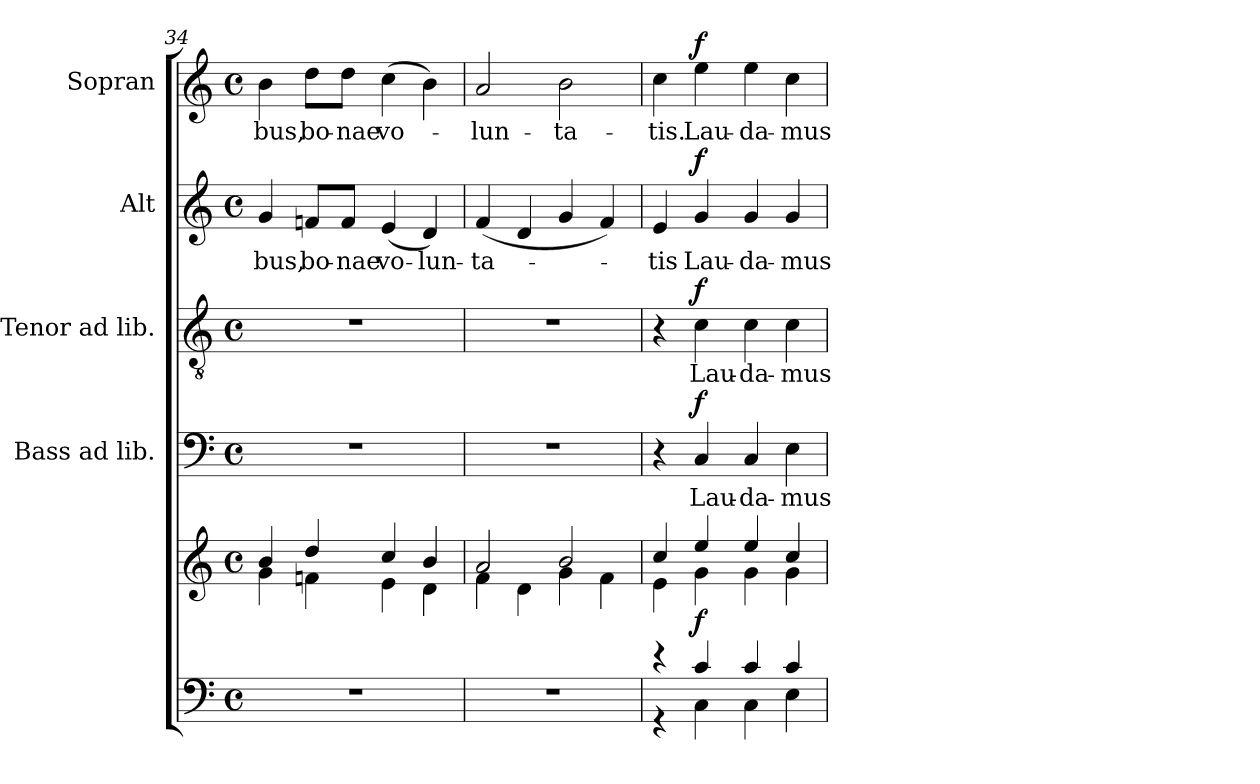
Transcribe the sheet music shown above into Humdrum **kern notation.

**kern	**kern	**dynam	**kern	**text	**dynam	**kern	**text	**dynam	**kern	**text	**dynam	**kern	**text	**dynam
*part5	*part5	*part5	*part4	*part4	*part4	*part3	*part3	*part3	*part2	*part2	*part2	*part1	*part1	*part1
*staff6	*staff5	*staff5/6	*staff4	*staff4	*staff4	*staff3	*staff3	*staff3	*staff2	*staff2	*staff2	*staff1	*staff1	*staff1
*	*	*	*I"Bass ad lib.	*	*	*I"Tenor ad lib.	*	*	*I"Alt	*	*	*I"Sopran	*	*
*	*	*	*I'B.	*	*	*I'T.	*	*	*I'A.	*	*	*I'S.	*	*
*clefF4	*clefG2	*	*clefF4	*	*	*clefGv2	*	*	*clefG2	*	*	*clefG2	*	*
*k[]	*k[]	*	*k[]	*	*	*k[]	*	*	*k[]	*	*	*k[]	*	*
*C:	*C:	*	*C:	*	*	*C:	*	*	*C:	*	*	*C:	*	*
*M4/4	*M4/4	*	*M4/4	*	*	*M4/4	*	*	*M4/4	*	*	*M4/4	*	*
*met(c)	*met(c)	*	*met(c)	*	*	*met(c)	*	*	*met(c)	*	*	*met(c)	*	*
=34	=34	=34	=34	=34	=34	=34	=34	=34	=34	=34	=34	=34	=34	=34
*	*^	*	*	*	*	*	*	*	*	*	*	*	*	*
!	!	!	!	!	!	!	!	!	!	!	!LO:LY:b	!	!	!LO:LY:b	!
1r	4b/	4g\	.	1r	.	.	1r	.	.	4g/	-bus,	.	4b\	-bus,	.
!	!	!	!	!	!	!	!	!	!	!	!LO:LY:b	!	!	!LO:LY:b	!
.	4dd/	4fn\	.	.	.	.	.	.	.	8fn/L	bo-	.	8dd\L	bo-	.
!	!	!	!	!	!	!	!	!	!	!	!LO:LY:b	!	!	!LO:LY:b	!
.	.	.	.	.	.	.	.	.	.	8f/J	-nae	.	8dd\J	-nae	.
!	!	!	!	!	!	!	!	!	!	!	!LO:LY:b	!	!	!LO:LY:b	!
.	4cc/	4e\	.	.	.	.	.	.	.	(<4e/	vo-	.	(>4cc\	vo-	.
!	!	!	!	!	!	!	!	!	!	!	!LO:LY:b	!	!	!	!
.	4b/	4d\	.	.	.	.	.	.	.	4d/)	-lun-	.	4b\)	.	.
=35	=35	=35	=35	=35	=35	=35	=35	=35	=35	=35	=35	=35	=35	=35	=35
!	!	!	!	!	!	!	!	!	!	!	!LO:LY:b	!	!	!LO:LY:b	!
1r	2a/	4f\	.	1r	.	.	1r	.	.	(<4f/	-ta-	.	2a/	-lun-	.
.	.	4d\	.	.	.	.	.	.	.	4d/	.	.	.	.	.
!	!	!	!	!	!	!	!	!	!	!	!	!	!	!LO:LY:b	!
.	2b/	4g\	.	.	.	.	.	.	.	4g/	.	.	2b\	-ta-	.
.	.	4f\	.	.	.	.	.	.	.	4f/)	.	.	.	.	.
!!LO:PB:g=z
=36	=36	=36	=36	=36	=36	=36	=36	=36	=36	=36	=36	=36	=36	=36	=36
*^	*	*	*	*	*	*	*	*	*	*	*	*	*	*	*
!	!	!	!	!	!	!	!	!	!	!	!	!LO:LY:b	!	!	!LO:LY:b	!
4r	4r	4cc/	4e\	.	4r	.	.	4r	.	.	4e/	-tis	.	4cc\	-tis.	.
!	!	!	!	!LO:DY:b	!	!LO:LY:b	!LO:DY:a	!	!LO:LY:b	!LO:DY:a	!	!LO:LY:b	!LO:DY:a	!	!LO:LY:b	!LO:DY:a
4c/	4C\	4ee/	4g\	f	4C/	Lau-	f	4c\	Lau-	f	4g/	Lau-	f	4ee\	Lau-	f
!	!	!	!	!	!	!LO:LY:b	!	!	!LO:LY:b	!	!	!LO:LY:b	!	!	!LO:LY:b	!
4c/	4C\	4ee/	4g\	.	4C/	-da-	.	4c\	-da-	.	4g/	-da-	.	4ee\	-da-	.
!	!	!	!	!	!	!LO:LY:b	!	!	!LO:LY:b	!	!	!LO:LY:b	!	!	!LO:LY:b	!
4c/	4E\	4cc/	4g\	.	4E\	-mus	.	4c\	-mus	.	4g/	-mus	.	4cc\	-mus	.
*v	*v	*	*	*	*	*	*	*	*	*	*	*	*	*	*	*
*	*v	*v	*	*	*	*	*	*	*	*	*	*	*	*	*
=	=	=	=	=	=	=	=	=	=	=	=	=	=	=
*-	*-	*-	*-	*-	*-	*-	*-	*-	*-	*-	*-	*-	*-	*-
